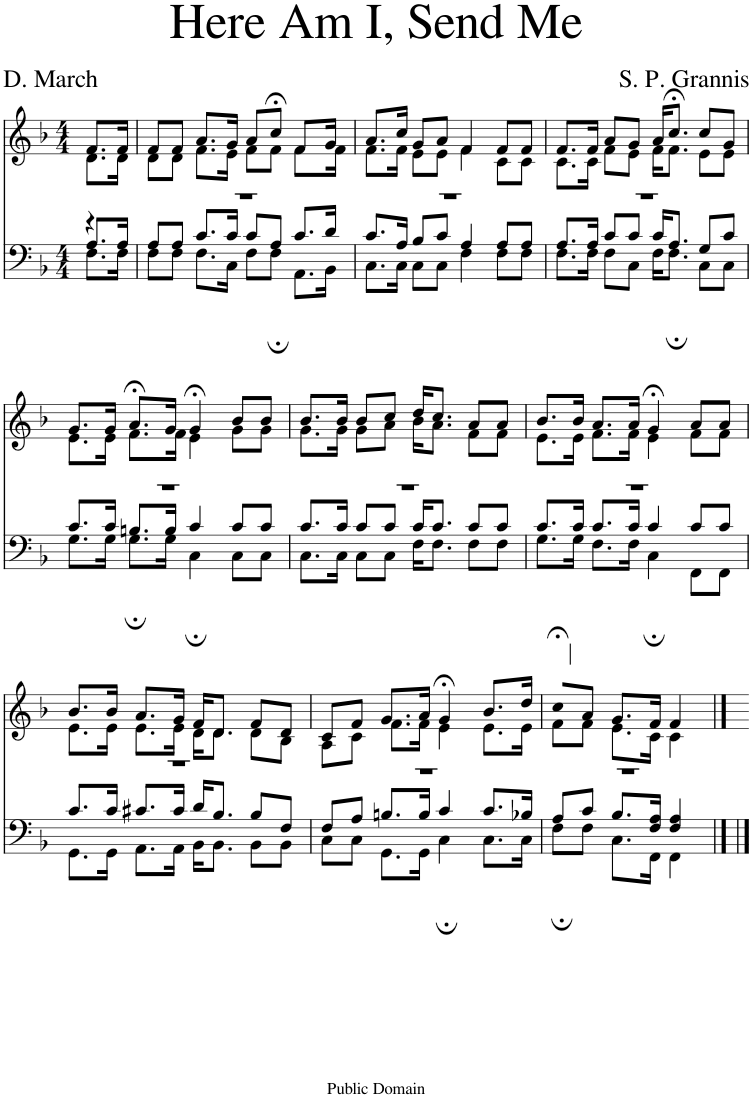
**kern	**kern
*part1	*part1
*staff2	*staff1
*I"Piano	*
*I'Pno	*
*clefF4	*clefG2
*k[b-]	*k[b-]
*M4/4	*M4/4
=	=
*^	*^
*	*^	*	*
4r	8.A/L	8.F\L	8.f/L	8.d\L
.	16A/Jk	16F\Jk	16f/Jk	16d\Jk
=1	=1	=1	=1	=1
1r	8A/L	8F\L	8f/L	8d\L
.	8A/J	8F\J	8f/J	8d\J
.	8.c/L	8.F\L	8.a/L	8.f\L
.	16c/Jk	16C\Jk	16g/Jk	16e\Jk
.	8c/L	8F\L	8a/L	8f\L
.	8A/J	8F;\J	8cc;</J	8f\J
.	8.c/L	8.AA\L	8.f/L	8.f\L
.	16d/Jk	16BB-\Jk	16g/Jk	16f\Jk
=2	=2	=2	=2	=2
1r	8.c/L	8.C\L	8.a/L	8.f\L
.	16A/Jk	16C\Jk	16cc/Jk	16f\Jk
.	8B-/L	8C\L	8g/L	8e\L
.	8c/J	8C\J	8a/J	8e\J
.	4A/	4F\	4f/	4f\
.	8A/L	8F\L	8f/L	8c\L
.	8A/J	8F\J	8f/J	8c\J
=3	=3	=3	=3	=3
1r	8.A/L	8.F\L	8.f/L	8.c\L
.	16A/Jk	16F\Jk	16f/Jk	16c\Jk
.	8c/L	8F\L	8a/L	8f\L
.	8c/J	8C\J	8g/J	8e\J
.	16c/KL	16F\KL	16a/KL	16f\KL
.	8.A/J	8.F;\J	8.cc;</J	8.f\J
.	8G/L	8C\L	8cc/L	8e\L
.	8c/J	8C\J	8g/J	8e\J
!!LO:LB:g=z	!!
=4	=4	=4	=4	=4
1r	8.c/L	8.G\L	8.g/L	8.e\L
.	16c/Jk	16G\Jk	16g/Jk	16e\Jk
.	8.Bn/L	8.G;\L	8.a;</L	8.f\L
.	16B/Jk	16G\Jk	16g/Jk	16f\Jk
.	4c/	4C;\	4g;</	4e\
.	8c/L	8C\L	8b-/L	8g\L
.	8c/J	8C\J	8b-/J	8g\J
=5	=5	=5	=5	=5
1r	8.c/L	8.C\L	8.b-/L	8.g\L
.	16c/Jk	16C\Jk	16b-/Jk	16g\Jk
.	8c/L	8C\L	8b-/L	8g\L
.	8c/J	8C\J	8cc/J	8a\J
.	16c/KL	16F\KL	16dd/KL	16b-\KL
.	8.c/J	8.F\J	8.cc/J	8.a\J
.	8c/L	8F\L	8a/L	8f\L
.	8c/J	8F\J	8a/J	8f\J
=6	=6	=6	=6	=6
1r	8.c/L	8.G\L	8.b-/L	8.e\L
.	16c/Jk	16G\Jk	16b-/Jk	16e\Jk
.	8.c/L	8.F\L	8.a/L	8.f\L
.	16c/Jk	16F\Jk	16a/Jk	16f\Jk
.	4c/	4C;\	4g;</	4e\
.	8c/L	8FF\L	8a/L	8f\L
.	8c/J	8FF\J	8a/J	8f\J
!!LO:LB:g=z	!!
=7	=7	=7	=7	=7
1r	8.c/L	8.GG\L	8.b-/L	8.e\L
.	16c/Jk	16GG\Jk	16b-/Jk	16e\Jk
.	8.c#X/L	8.AA\L	8.a/L	8.e\L
.	16c#/Jk	16AA\Jk	16g/Jk	16e\Jk
.	16d/KL	16BB-\KL	16f/KL	16d\KL
.	8.B-/J	8.BB-\J	8.d/J	8.d\J
.	8B-/L	8BB-\L	8f/L	8d\L
.	8F/J	8BB-\J	8d/J	8B-\J
=8	=8	=8	=8	=8
1r	8F/L	8C\L	8c/L	8A\L
.	8A/J	8C\J	8f/J	8c\J
.	8.Bn/L	8.GG\L	8.g/L	8.f\L
.	16B/Jk	16GG\Jk	16a/Jk	16f\Jk
.	4c/	4C;\	4g;</	4e\
.	8.c/L	8.C\L	8.b-/L	8.e\L
.	16B-X/Jk	16C\Jk	16dd/Jk	16e\Jk
==9	==9	==9	==9	==9
1r	8A/L	8F;\L	8cc;</L	8f\L
.	8c/J	8F\J	8a/J	8f\J
.	8.B-/L	8.C\L	8.g/L	8.e\L
.	16F/ 16A/Jk	16FF\Jk	16f/Jk	16c\Jk
.	4F/ 4A/	4FF\	4f/	4c\
.	4ryy	4ryy	4ryy	4ryy
*v	*v	*v	*	*
*	*v	*v
==	==
*-	*-
